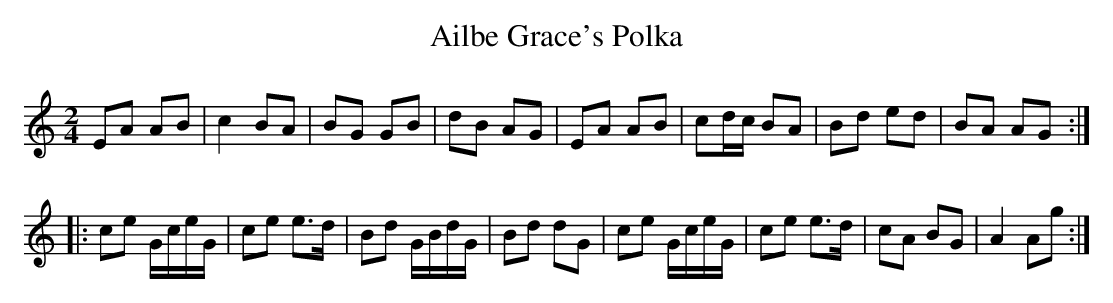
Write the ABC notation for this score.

X:1
T:Ailbe Grace's Polka
L:1/8
M:2/4
K:Am
EA AB|c2 BA|BG GB|dB AG|EA AB|cd/c/ BA|Bd ed|BA AG ::
ce G/c/e/G/|ce e>d|Bd G/B/d/G/|Bd dG|ce G/c/e/G/|ce e>d|cA BG|A2 Ag :|
